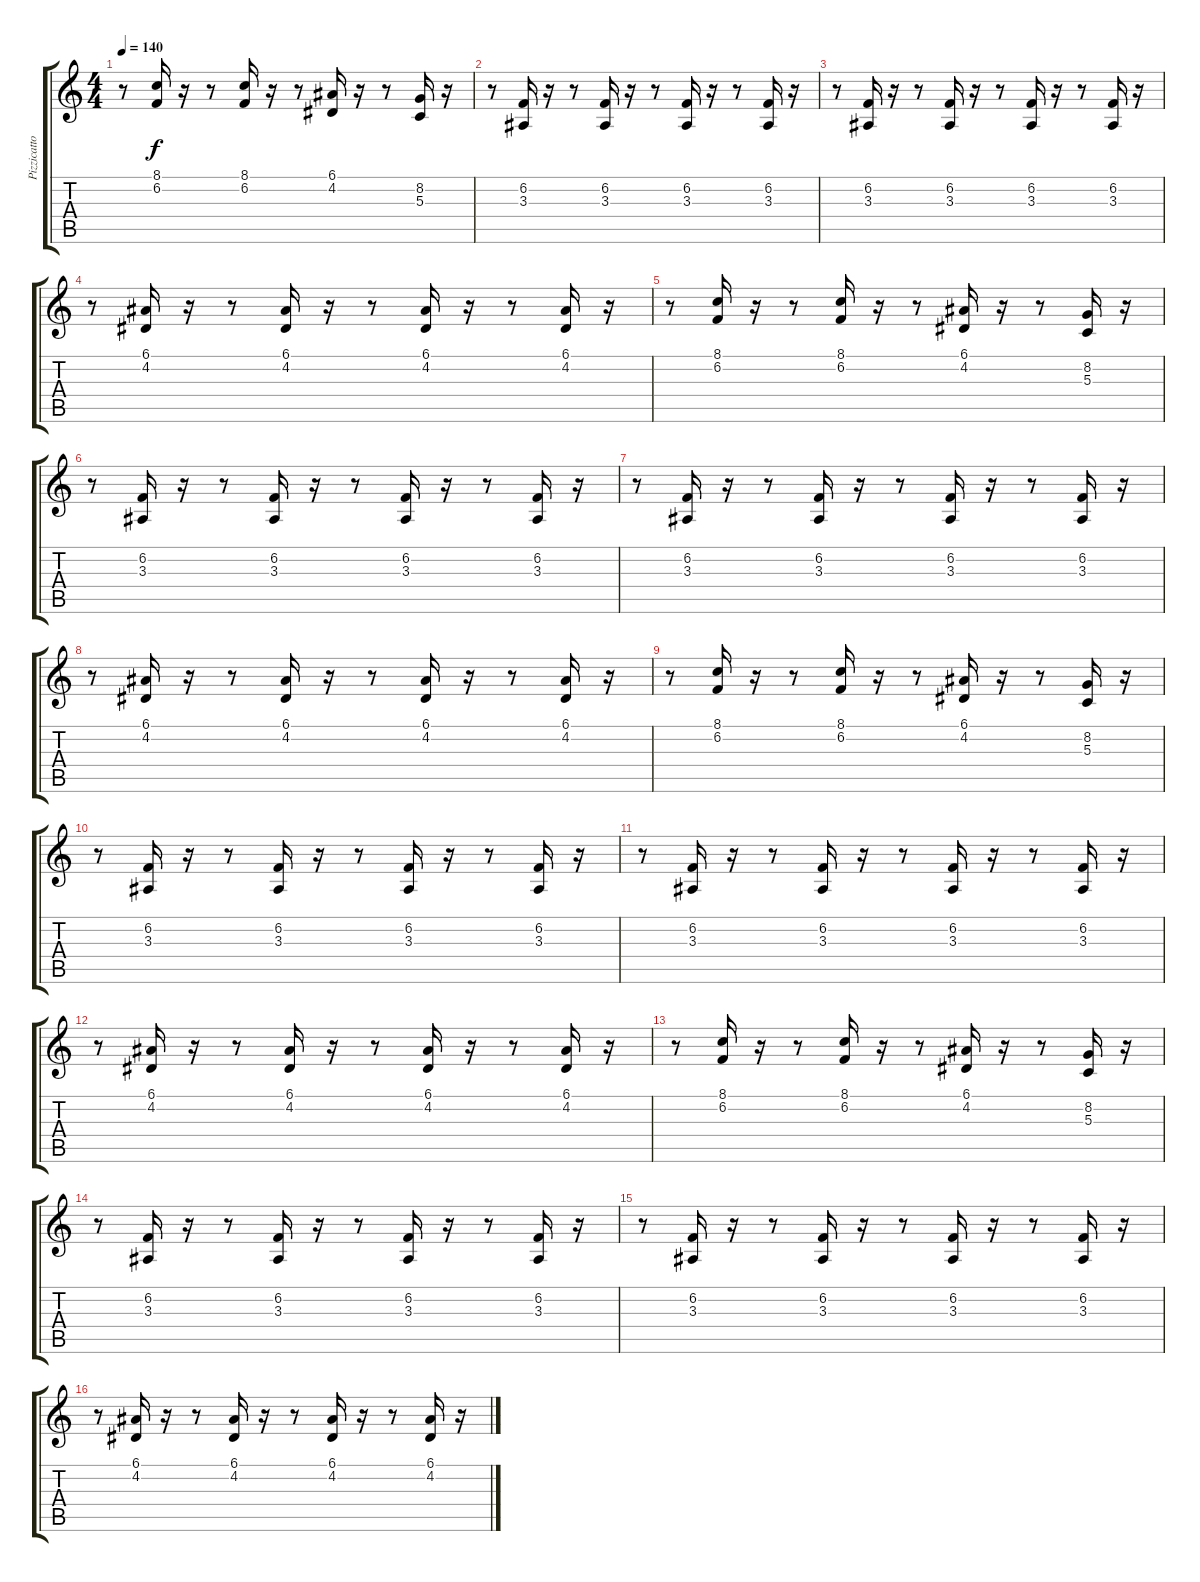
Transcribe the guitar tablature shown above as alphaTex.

\track ("Pizzicatto" "Pizzicatto") {instrument pizzicatostrings}
\staff {score tabs}
\tuning (E4 B3 G3 D3 A2 E2) {hide}
\ts (4 4)
\tempo 140
\clef g2
\ks c
r.8{dy f} (8.1 6.2).16 r.16 r.8 (8.1 6.2).16 r.16 r.8 (6.1 4.2).16 r.16 r.8 (8.2 5.3).16 r.16 |
r.8 (6.2 3.3).16 r.16 r.8 (6.2 3.3).16 r.16 r.8 (6.2 3.3).16 r.16 r.8 (6.2 3.3).16 r.16 |
r.8 (6.2 3.3).16 r.16 r.8 (6.2 3.3).16 r.16 r.8 (6.2 3.3).16 r.16 r.8 (6.2 3.3).16 r.16 |
r.8 (6.1 4.2).16 r.16 r.8 (6.1 4.2).16 r.16 r.8 (6.1 4.2).16 r.16 r.8 (6.1 4.2).16 r.16 |
r.8 (8.1 6.2).16 r.16 r.8 (8.1 6.2).16 r.16 r.8 (6.1 4.2).16 r.16 r.8 (8.2 5.3).16 r.16 |
r.8 (6.2 3.3).16 r.16 r.8 (6.2 3.3).16 r.16 r.8 (6.2 3.3).16 r.16 r.8 (6.2 3.3).16 r.16 |
r.8 (6.2 3.3).16 r.16 r.8 (6.2 3.3).16 r.16 r.8 (6.2 3.3).16 r.16 r.8 (6.2 3.3).16 r.16 |
r.8 (6.1 4.2).16 r.16 r.8 (6.1 4.2).16 r.16 r.8 (6.1 4.2).16 r.16 r.8 (6.1 4.2).16 r.16 |
r.8 (8.1 6.2).16 r.16 r.8 (8.1 6.2).16 r.16 r.8 (6.1 4.2).16 r.16 r.8 (8.2 5.3).16 r.16 |
r.8 (6.2 3.3).16 r.16 r.8 (6.2 3.3).16 r.16 r.8 (6.2 3.3).16 r.16 r.8 (6.2 3.3).16 r.16 |
r.8 (6.2 3.3).16 r.16 r.8 (6.2 3.3).16 r.16 r.8 (6.2 3.3).16 r.16 r.8 (6.2 3.3).16 r.16 |
r.8 (6.1 4.2).16 r.16 r.8 (6.1 4.2).16 r.16 r.8 (6.1 4.2).16 r.16 r.8 (6.1 4.2).16 r.16 |
r.8 (8.1 6.2).16 r.16 r.8 (8.1 6.2).16 r.16 r.8 (6.1 4.2).16 r.16 r.8 (8.2 5.3).16 r.16 |
r.8 (6.2 3.3).16 r.16 r.8 (6.2 3.3).16 r.16 r.8 (6.2 3.3).16 r.16 r.8 (6.2 3.3).16 r.16 |
r.8 (6.2 3.3).16 r.16 r.8 (6.2 3.3).16 r.16 r.8 (6.2 3.3).16 r.16 r.8 (6.2 3.3).16 r.16 |
r.8 (6.1 4.2).16 r.16 r.8 (6.1 4.2).16 r.16 r.8 (6.1 4.2).16 r.16 r.8 (6.1 4.2).16 r.16
